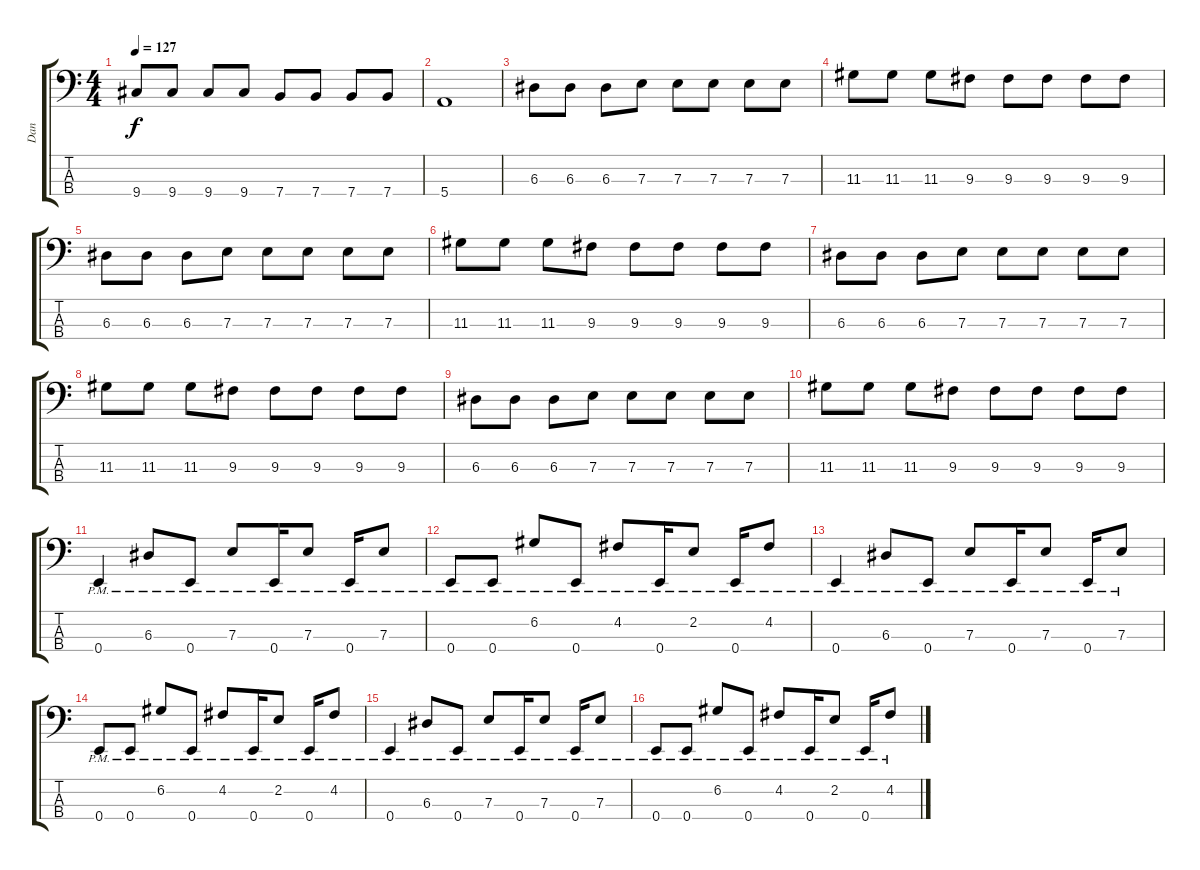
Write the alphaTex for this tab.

\track ("Dan" "Dan") {instrument electricbassfinger}
\staff {score tabs}
\tuning (G2 D2 A1 E1) {hide}
\ts (4 4)
\tempo 127
\clef f4
\ks c
9.4.8{dy f} 9.4.8 9.4.8 9.4.8 7.4.8 7.4.8 7.4.8 7.4.8 |
5.4.1 |
6.3.8 6.3.8 6.3.8 7.3.8 7.3.8 7.3.8 7.3.8 7.3.8 |
11.3.8 11.3.8 11.3.8 9.3.8 9.3.8 9.3.8 9.3.8 9.3.8 |
6.3.8 6.3.8 6.3.8 7.3.8 7.3.8 7.3.8 7.3.8 7.3.8 |
11.3.8 11.3.8 11.3.8 9.3.8 9.3.8 9.3.8 9.3.8 9.3.8 |
6.3.8 6.3.8 6.3.8 7.3.8 7.3.8 7.3.8 7.3.8 7.3.8 |
11.3.8 11.3.8 11.3.8 9.3.8 9.3.8 9.3.8 9.3.8 9.3.8 |
6.3.8 6.3.8 6.3.8 7.3.8 7.3.8 7.3.8 7.3.8 7.3.8 |
11.3.8 11.3.8 11.3.8 9.3.8 9.3.8 9.3.8 9.3.8 9.3.8 |
0.4{pm}.4 6.3{pm}.8 0.4{pm}.8 7.3{pm}.8 0.4{pm}.16 7.3{pm}.8 0.4{pm}.16 7.3{pm}.8 |
0.4{pm}.8 0.4{pm}.8 6.2{pm}.8 0.4{pm}.8 4.2{pm}.8 0.4{pm}.16 2.2{pm}.8 0.4{pm}.16 4.2{pm}.8 |
0.4{pm}.4 6.3{pm}.8 0.4{pm}.8 7.3{pm}.8 0.4{pm}.16 7.3{pm}.8 0.4{pm}.16 7.3{pm}.8 |
0.4{pm}.8 0.4{pm}.8 6.2{pm}.8 0.4{pm}.8 4.2{pm}.8 0.4{pm}.16 2.2{pm}.8 0.4{pm}.16 4.2{pm}.8 |
0.4{pm}.4 6.3{pm}.8 0.4{pm}.8 7.3{pm}.8 0.4{pm}.16 7.3{pm}.8 0.4{pm}.16 7.3{pm}.8 |
0.4{pm}.8 0.4{pm}.8 6.2{pm}.8 0.4{pm}.8 4.2{pm}.8 0.4{pm}.16 2.2{pm}.8 0.4{pm}.16 4.2{pm}.8
